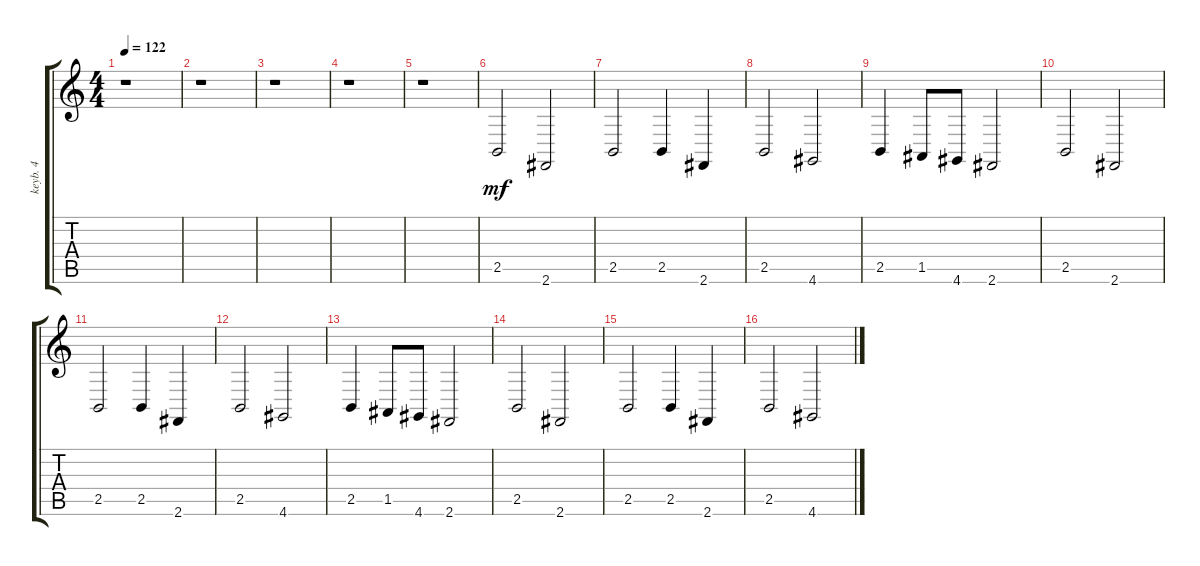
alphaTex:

\track ("keyb. 4" "keyb. 4") {instrument trumpet}
\staff {score tabs}
\tuning (E4 B3 G3 D3 A2 E2) {hide}
\ts (4 4)
\tempo 122
\clef g2
\ks c
r.1{dy mf} |
r.1 |
r.1 |
r.1 |
r.1 |
2.5.2{instrument stringensemble1} 2.6.2 |
2.5.2 2.5.4 2.6.4 |
2.5.2 4.6.2 |
2.5.4 1.5.8 4.6.8 2.6.2 |
2.5.2 2.6.2 |
2.5.2 2.5.4 2.6.4 |
2.5.2 4.6.2 |
2.5.4 1.5.8 4.6.8 2.6.2 |
2.5.2 2.6.2 |
2.5.2 2.5.4 2.6.4 |
2.5.2 4.6.2
